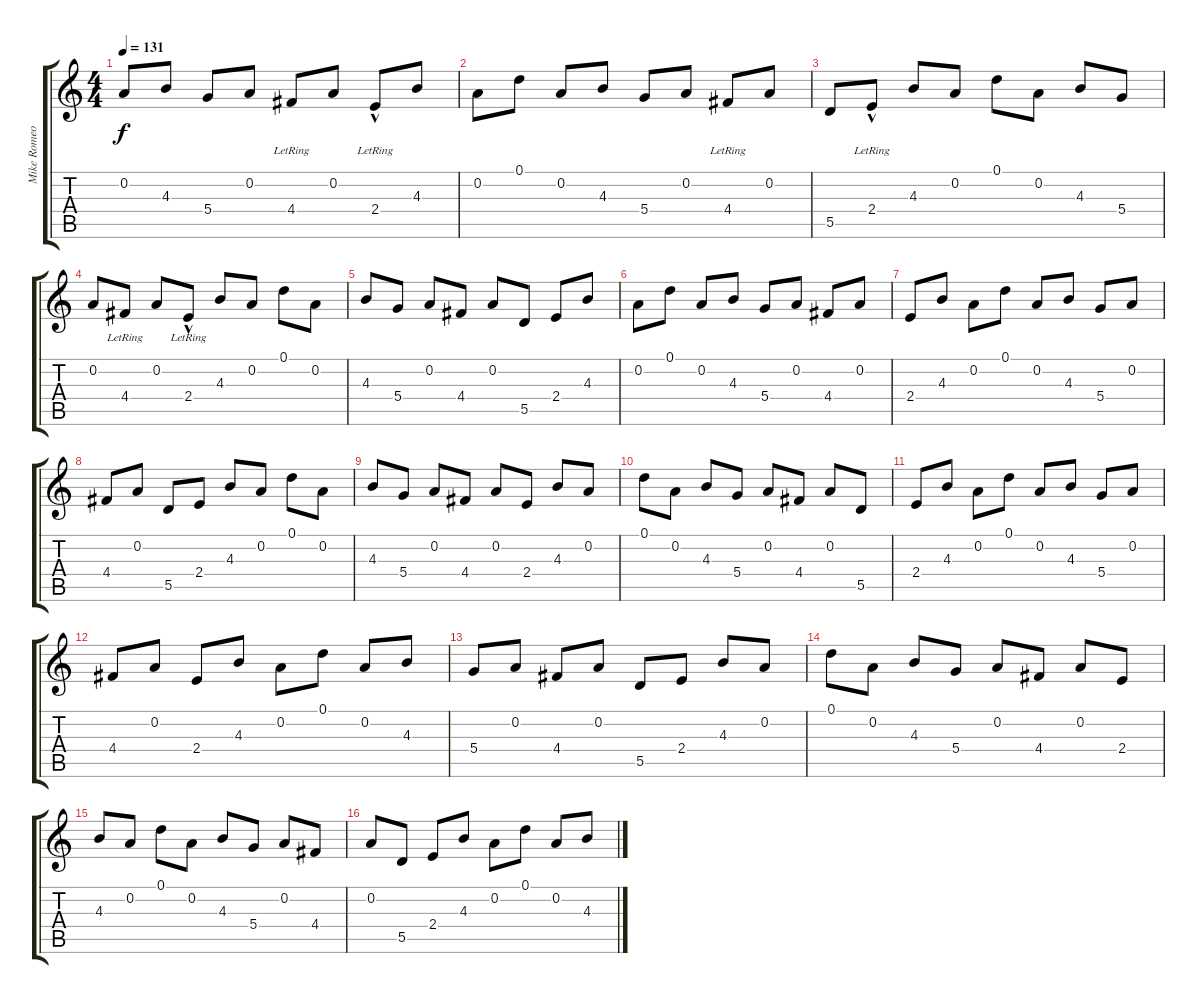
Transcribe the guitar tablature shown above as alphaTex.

\track ("Mike Romeo (Acoustic, tuned)" "Mike Romeo") {instrument acousticguitarsteel}
\staff {score tabs}
\tuning (D4 A3 G3 D3 A2 E2) {hide}
\ts (4 4)
\tempo 131
\clef g2
\ks c
0.2.8{dy f} 4.3.8 5.4.8 0.2.8 4.4{lr}.8 0.2.8 2.4{hac lr}.8 4.3.8 |
0.2.8 0.1.8 0.2.8 4.3.8 5.4.8 0.2.8 4.4{lr}.8 0.2.8 |
5.5.8 2.4{hac lr}.8 4.3.8 0.2.8 0.1.8 0.2.8 4.3.8 5.4.8 |
0.2.8 4.4{lr}.8 0.2.8 2.4{hac lr}.8 4.3.8 0.2.8 0.1.8 0.2.8 |
4.3.8 5.4.8 0.2.8 4.4.8 0.2.8 5.5.8 2.4.8 4.3.8 |
0.2.8 0.1.8 0.2.8 4.3.8 5.4.8 0.2.8 4.4.8 0.2.8 |
2.4.8 4.3.8 0.2.8 0.1.8 0.2.8 4.3.8 5.4.8 0.2.8 |
4.4.8 0.2.8 5.5.8 2.4.8 4.3.8 0.2.8 0.1.8 0.2.8 |
4.3.8 5.4.8 0.2.8 4.4.8 0.2.8 2.4.8 4.3.8 0.2.8 |
0.1.8 0.2.8 4.3.8 5.4.8 0.2.8 4.4.8 0.2.8 5.5.8 |
2.4.8 4.3.8 0.2.8 0.1.8 0.2.8 4.3.8 5.4.8 0.2.8 |
4.4.8 0.2.8 2.4.8 4.3.8 0.2.8 0.1.8 0.2.8 4.3.8 |
5.4.8 0.2.8 4.4.8 0.2.8 5.5.8 2.4.8 4.3.8 0.2.8 |
0.1.8 0.2.8 4.3.8 5.4.8 0.2.8 4.4.8 0.2.8 2.4.8 |
4.3.8 0.2.8 0.1.8 0.2.8 4.3.8 5.4.8 0.2.8 4.4.8 |
0.2.8 5.5.8 2.4.8 4.3.8 0.2.8 0.1.8 0.2.8 4.3.8
